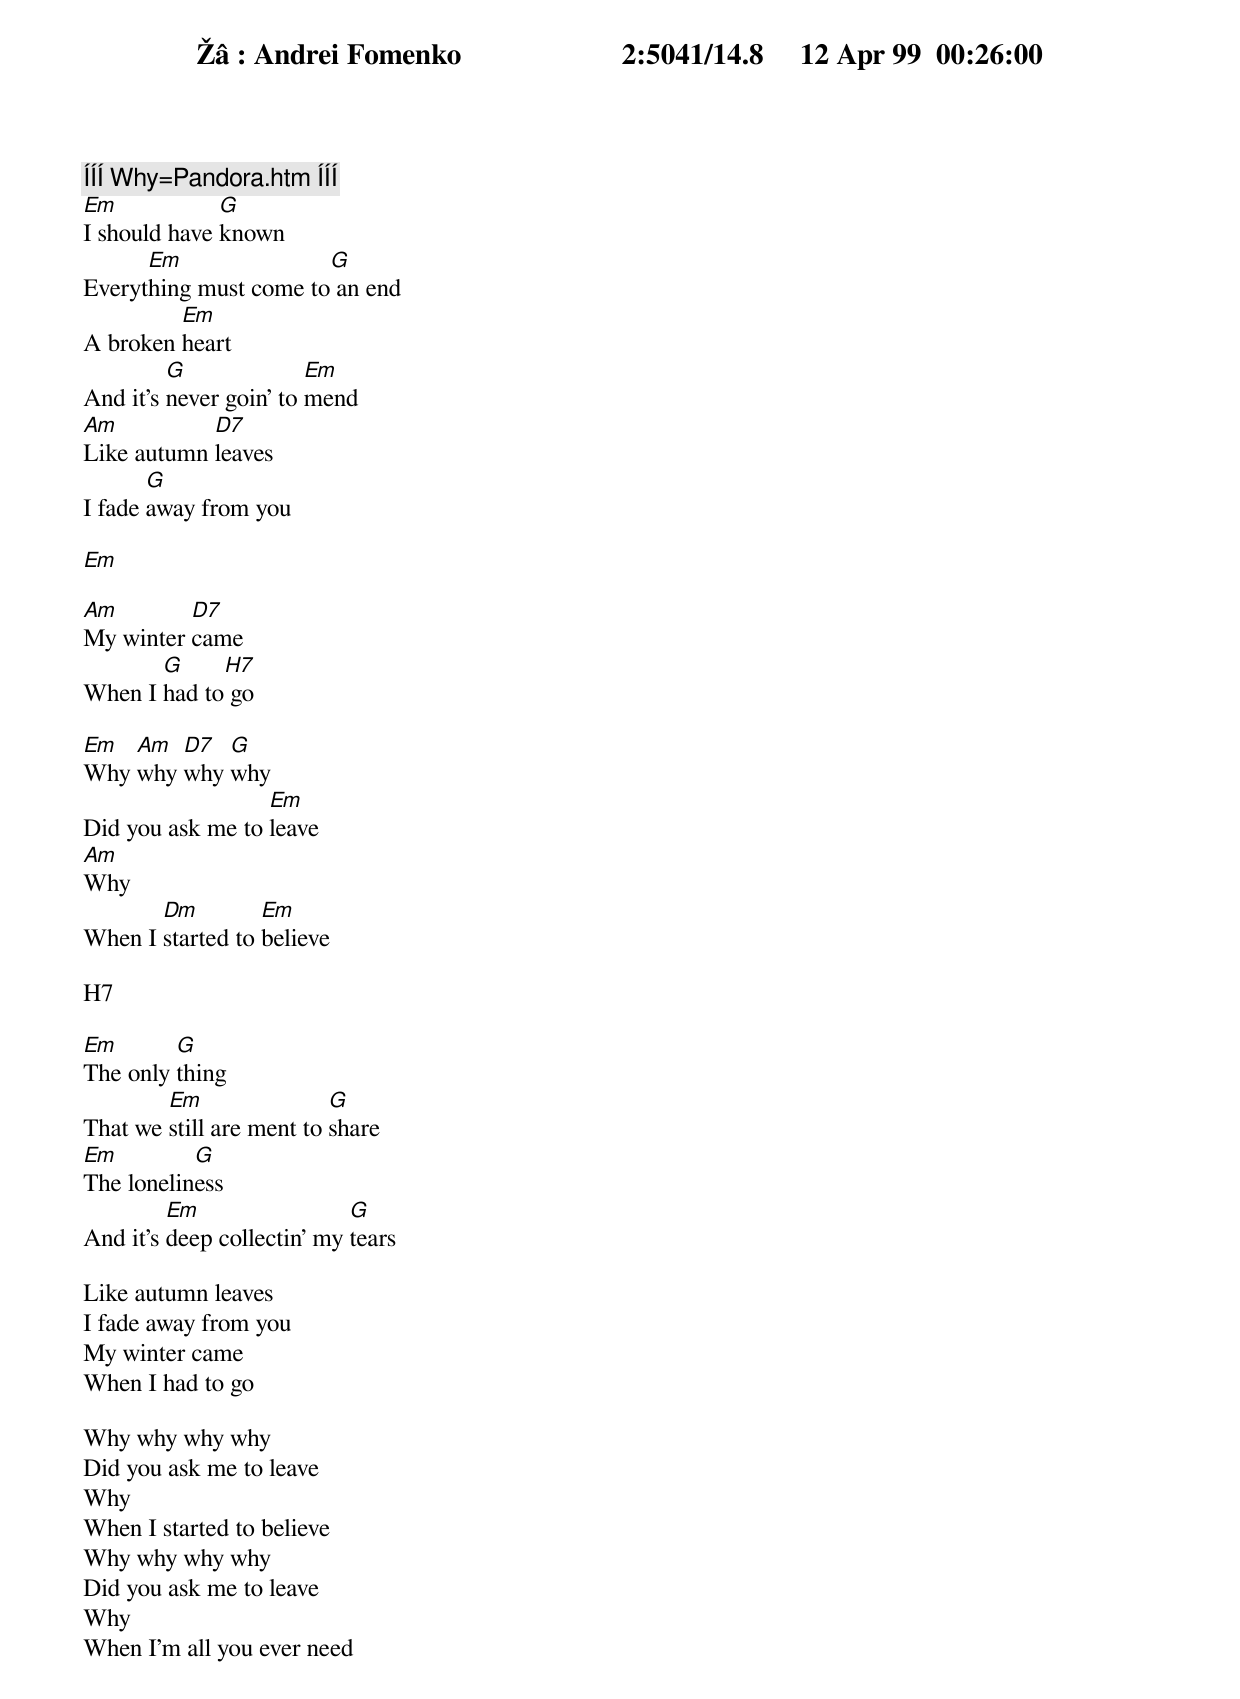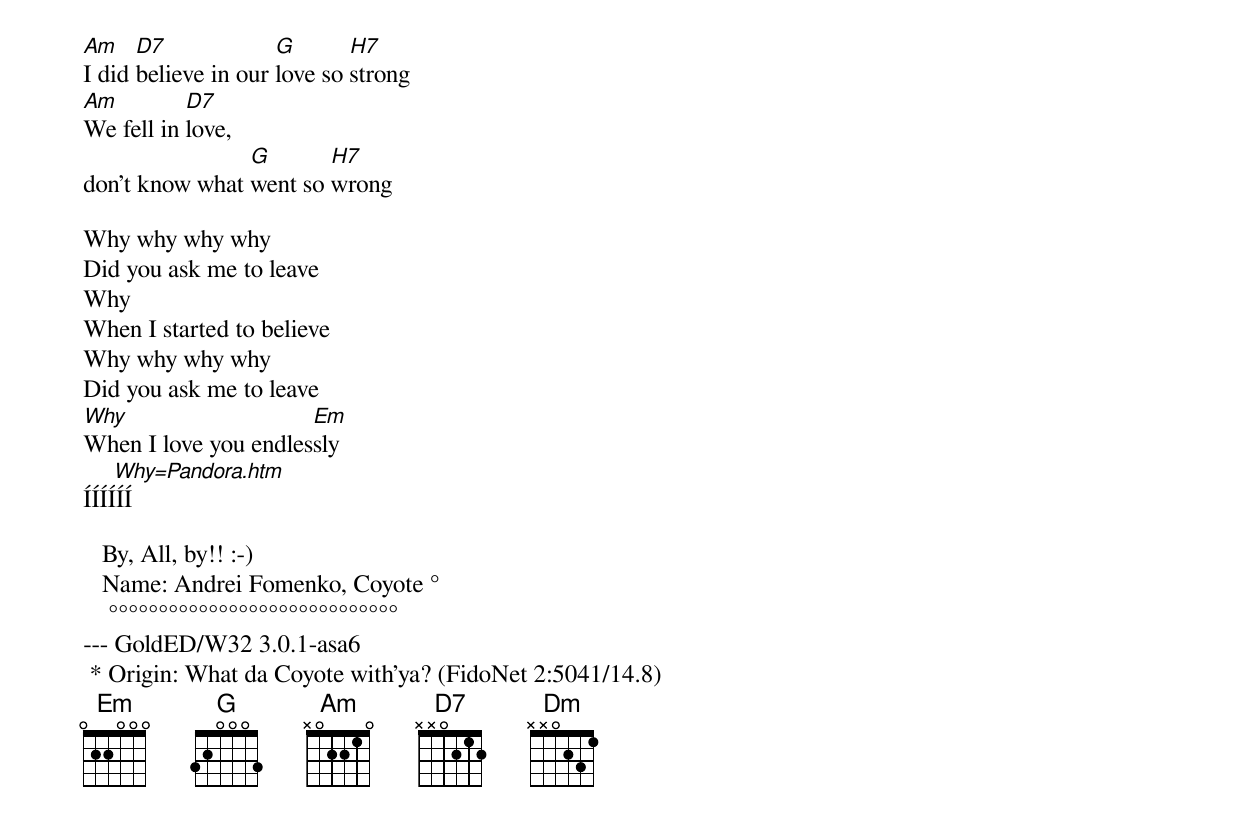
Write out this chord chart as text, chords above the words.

   Žâ : Andrei Fomenko                      2:5041/14.8     12 Apr 99  00:26:00

ÍÍÍ[ Why=Pandora.htm ]ÍÍÍ
Em            G
I should have known
      Em               G
Everything must come to an end
         Em
A broken heart
         G              Em
And it's never goin' to mend
Am          D7
Like autumn leaves
       G
I fade away from you

Em

Am        D7
My winter came
       G     H7
When I had to go

Em  Am  D7  G
Why why why why
                  Em
Did you ask me to leave
Am
Why
       Dm         Em
When I started to believe

H7

Em       G
The only thing
        Em                G
That we still are ment to share
Em         G
The loneliness
         Em                 G
And it's deep collectin' my tears

Like autumn leaves
I fade away from you
My winter came
When I had to go

Why why why why
Did you ask me to leave
Why
When I started to believe
Why why why why
Did you ask me to leave
Why
When I'm all you ever need

Am    D7             G       H7
I did believe in our love so strong
Am         D7
We fell in love,
                G       H7
don't know what went so wrong

Why why why why
Did you ask me to leave
Why
When I started to believe
Why why why why
Did you ask me to leave
Why                   Em
When I love you endlessly
ÍÍÍ[ Why=Pandora.htm ]ÍÍÍ

   By, All, by!! :-)
   Name: Andrei Fomenko, Coyote °
    °°°°°°°°°°°°°°°°°°°°°°°°°°°°°
--- GoldED/W32 3.0.1-asa6
 * Origin: What da Coyote with'ya? (FidoNet 2:5041/14.8)
